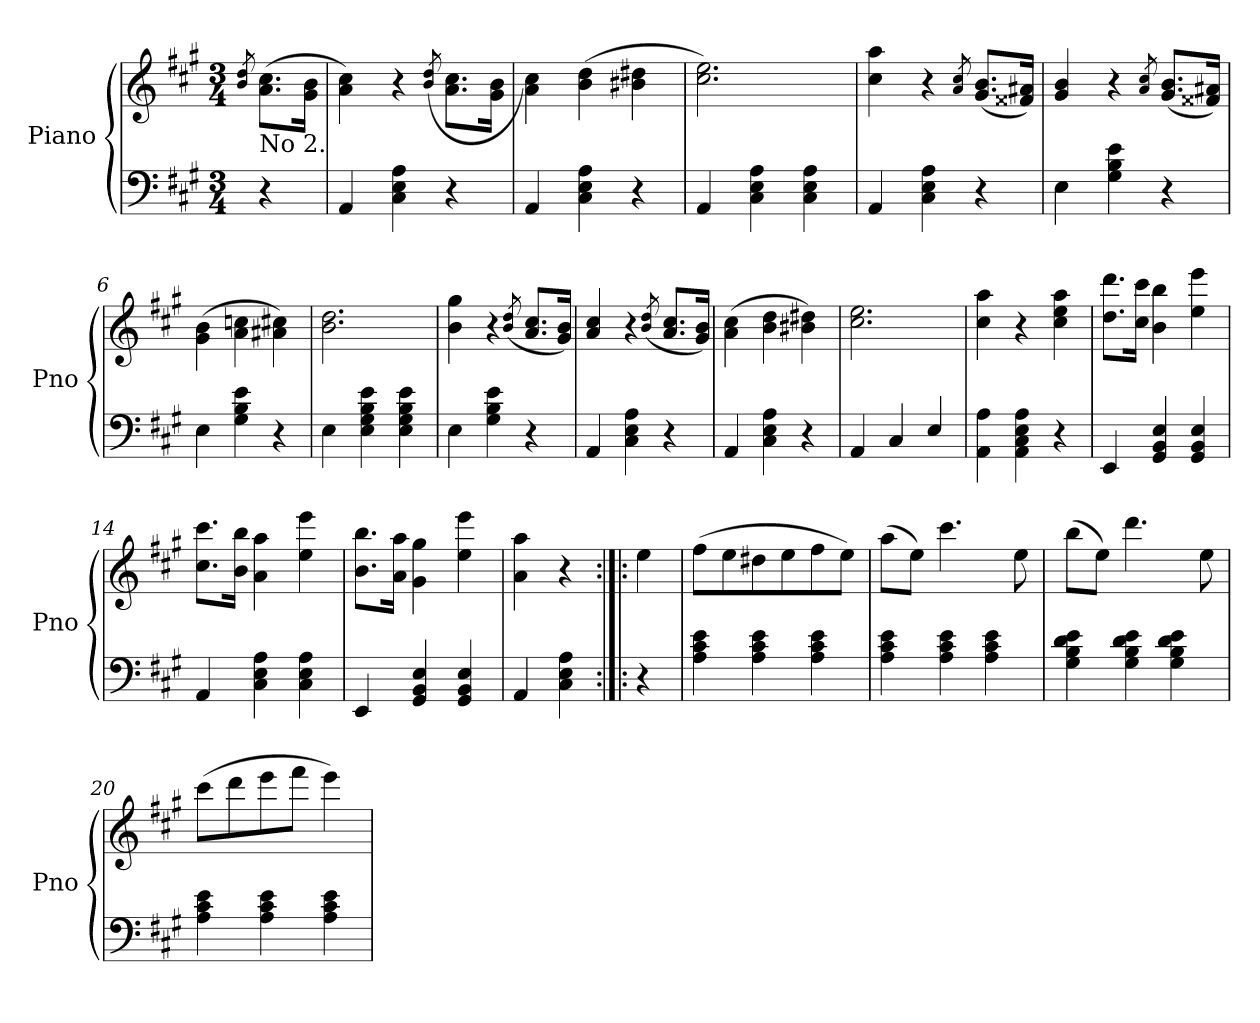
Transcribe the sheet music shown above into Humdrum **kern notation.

**kern	**kern
*part2	*part1
*staff2	*staff1
*I"Piano	*I"Piano
*I'Pno	*I'Pno
*clefF4	*clefG2
*k[f#c#g#]	*k[f#c#g#]
*M3/4	*M3/4
=	=
.	8qb/ 8qdd/
!	!LO:TX:b:t=No 2.
4r	(8.a\ 8.cc#\L
.	16g#\ 16b\Jk
=1	=1
4AA/	4a\ 4cc#\)
4C#\ 4E\ 4A\	4r
.	(8qb/ 8qdd/
4r	8.a\ 8.cc#\L
.	16g#\ 16b\Jk
=2	=2
4AA/	4a\ 4cc#\)
4C#\ 4E\ 4A\	(4b\ 4dd\
4r	4b#X\ 4dd#X\
=3	=3
4AA/	2.cc#\ 2.ee\)
4C#\ 4E\ 4A\	.
4C#\ 4E\ 4A\	.
=4	=4
4AA/	4cc#\ 4aa\
4C#\ 4E\ 4A\	4r
.	8qa/ 8qcc#/
4r	(8.g#/ 8.b/L
.	16f##X/ 16a#X/Jk)
=5	=5
4E\	4g#/ 4b/
4G#\ 4B\ 4e\	4r
.	8qa/ 8qcc#/
4r	(8.g#/ 8.b/L
.	16f##X/ 16a#X/Jk)
=6	=6
4E\	(4g#\ 4b\
4G#\ 4B\ 4e\	4a\ 4ccn\
4r	4a#X\ 4cc#X\)
=7	=7
4E\	2.b\ 2.dd\
4E\ 4G#\ 4B\ 4e\	.
4E\ 4G#\ 4B\ 4e\	.
=8	=8
4E\	4b\ 4gg#\
4G#\ 4B\ 4e\	4r
.	(8qb/ 8qdd/
4r	8.a/ 8.cc#/L
.	16g#/ 16b/Jk)
=9	=9
4AA/	4a/ 4cc#/
4C#\ 4E\ 4A\	4r
.	(8qb/ 8qdd/
4r	8.a/ 8.cc#/L
.	16g#/ 16b/Jk)
=10	=10
4AA/	(4a\ 4cc#\
4C#\ 4E\ 4A\	4b\ 4dd\
4r	4b#X\ 4dd#X\)
=11	=11
4AA/	2.cc#\ 2.ee\
4C#/	.
4E/	.
=12	=12
4AA\ 4A\	4cc#\ 4aa\
4AA\ 4C#\ 4E\ 4A\	4r
4r	4cc#\ 4ee\ 4aa\
=13	=13
4EE/	8.dd\ 8.ddd\L
.	16cc#\ 16ccc#\Jk
4GG#/ 4BB/ 4E/	4b\ 4bb\
4GG#/ 4BB/ 4E/	4ee\ 4eee\
=14	=14
4AA/	8.cc#\ 8.ccc#\L
.	16b\ 16bb\Jk
4C#\ 4E\ 4A\	4a\ 4aa\
4C#\ 4E\ 4A\	4ee\ 4eee\
=15	=15
4EE/	8.b\ 8.bb\L
.	16a\ 16aa\Jk
4GG#/ 4BB/ 4E/	4g#\ 4gg#\
4GG#/ 4BB/ 4E/	4ee\ 4eee\
=16	=16
4AA/	4a\ 4aa\
4C#\ 4E\ 4A\	4r
=:|!|:	=:|!|:
4r	4ee\
=17	=17
4A\ 4c#\ 4e\	(8ff#\L
.	8ee\
4A\ 4c#\ 4e\	8dd#X\
.	8ee\
4A\ 4c#\ 4e\	8ff#\
.	8ee\J)
=18	=18
4A\ 4c#\ 4e\	(8aa\L
.	8ee\J)
4A\ 4c#\ 4e\	4.ccc#\
4A\ 4c#\ 4e\	.
.	8ee\
=19	=19
4G#\ 4B\ 4d\ 4e\	(8bb\L
.	8ee\J)
4G#\ 4B\ 4d\ 4e\	4.ddd\
4G#\ 4B\ 4d\ 4e\	.
.	8ee\
=20	=20
4A\ 4c#\ 4e\	(8ccc#\L
.	8ddd\
4A\ 4c#\ 4e\	8eee\
.	8fff#\J
4A\ 4c#\ 4e\	4eee\)
=	=
*-	*-
